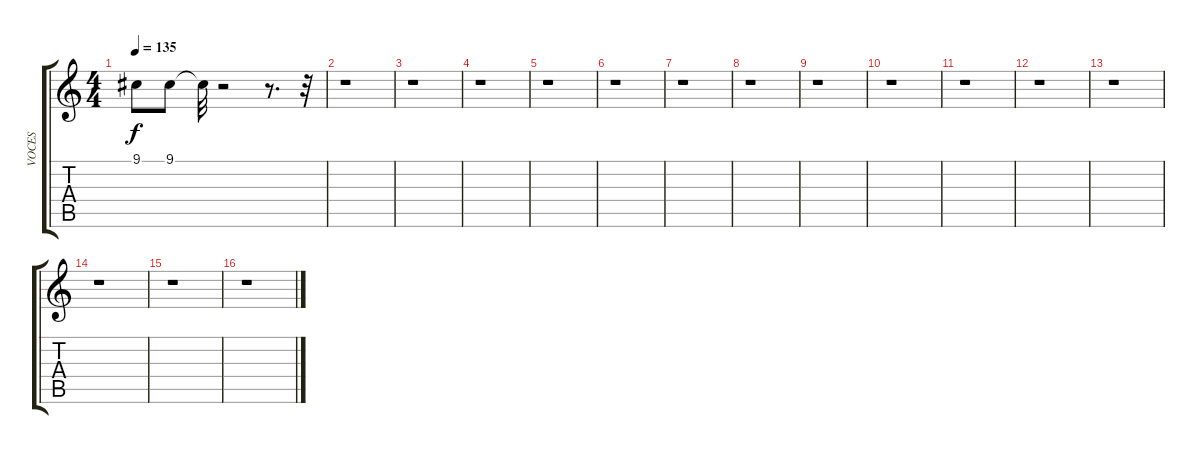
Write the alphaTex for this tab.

\track ("VOCES" "VOCES") {instrument viola}
\staff {score tabs}
\tuning (E4 B3 G3 D3 A2 E2) {hide}
\ts (4 4)
\tempo 135
\clef g2
\ks c
9.1{t}.8{dy f} 9.1.8 9.1{t}.32 r.2 r.8{d} r.32 |
r.1 |
r.1 |
r.1 |
r.1 |
r.1 |
r.1 |
r.1 |
r.1 |
r.1 |
r.1 |
r.1 |
r.1 |
r.1 |
r.1 |
r.1
